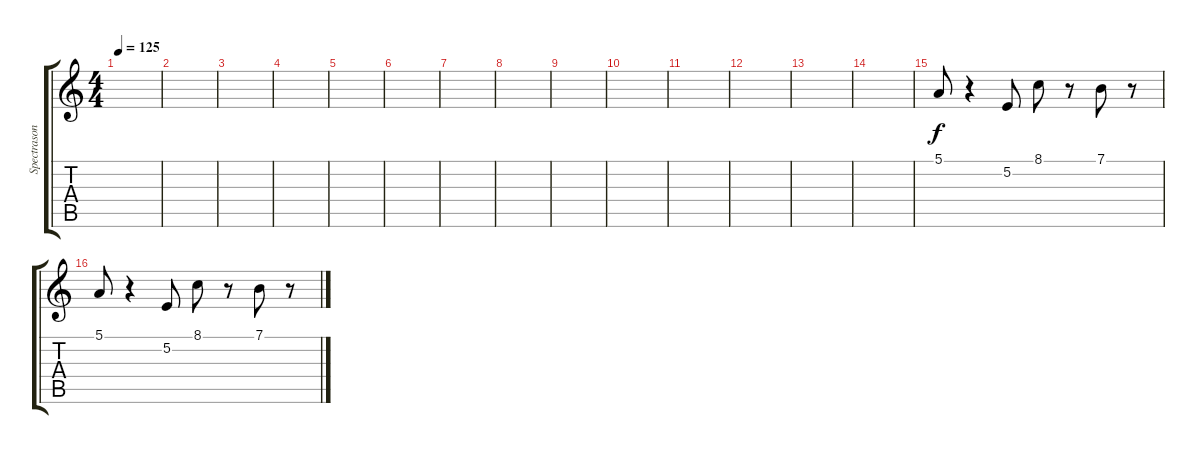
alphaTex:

\track ("Spectrasonics Omnisphere" "Spectrason") {instrument lead8bassandlead}
\staff {score tabs}
\tuning (E4 B3 G3 D3 A2 E2) {hide}
\ts (4 4)
\tempo 125
\clef g2
\ks c
|
|
|
|
|
|
|
|
|
|
|
|
|
|
5.1.8 r.4 5.2.8 8.1.8 r.8 7.1.8 r.8 |
5.1.8 r.4 5.2.8 8.1.8 r.8 7.1.8 r.8
